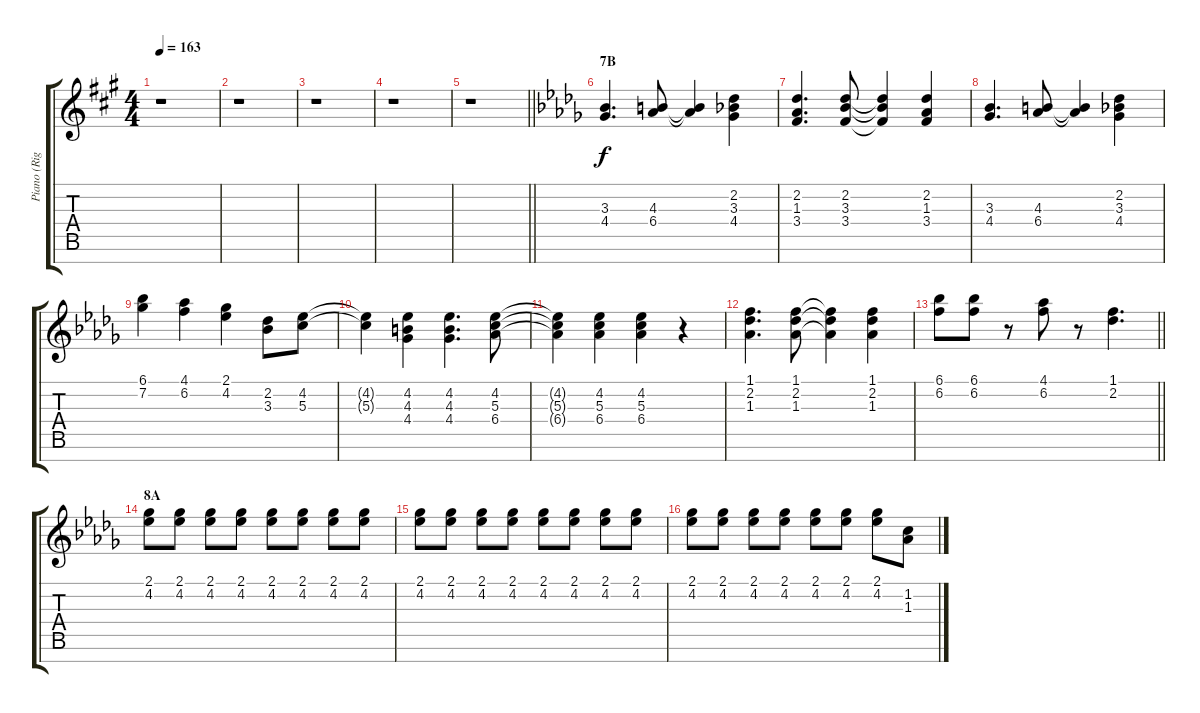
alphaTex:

\track ("Piano (Right Hand)" "Piano (Rig") {instrument acousticgrandpiano}
\staff {score tabs}
\tuning (E5 B4 G4 D4 A3 E3 B2) {hide}
\ts (4 4)
\tempo 163
\clef g2
\ks a
r.1{dy f} |
r.1 |
r.1 |
r.1 |
\barLineRight lightlight
r.1 |
\section ("" "7B")
\ks db
(3.3 4.4).4{d} (4.3 6.4).8 (4.3{t} 6.4{t}).4 (2.2 3.3 4.4).4 |
(2.2 1.3 3.4).4{d} (2.2 3.3 3.4).8 (2.2{t} 3.3{t} 3.4{t}).4 (2.2 1.3 3.4).4 |
(3.3 4.4).4{d} (4.3 6.4).8 (4.3{t} 6.4{t}).4 (2.2 3.3 4.4).4 |
(6.1 7.2).4 (4.1 6.2).4 (2.1 4.2).4 (2.2 3.3).8 (4.2 5.3).8 |
(4.2{t} 5.3{t}).4 (4.2 4.3 4.4).4 (4.2 4.3 4.4).4{d} (4.2 5.3 6.4).8 |
(4.2{t} 5.3{t} 6.4{t}).4 (4.2 5.3 6.4).4 (4.2 5.3 6.4).4 r.4 |
(1.1 2.2 1.3).4{d} (1.1 2.2 1.3).8 (1.1{t} 2.2{t} 1.3{t}).4 (1.1 2.2 1.3).4 |
\barLineRight lightlight
(6.1 6.2).8 (6.1 6.2).8 r.8 (4.1 6.2).8 r.8 (1.1 2.2).4{d} |
\section ("" "8A")
(2.1 4.2).8 (2.1 4.2).8 (2.1 4.2).8 (2.1 4.2).8 (2.1 4.2).8 (2.1 4.2).8 (2.1 4.2).8 (2.1 4.2).8 |
(2.1 4.2).8 (2.1 4.2).8 (2.1 4.2).8 (2.1 4.2).8 (2.1 4.2).8 (2.1 4.2).8 (2.1 4.2).8 (2.1 4.2).8 |
(2.1 4.2).8 (2.1 4.2).8 (2.1 4.2).8 (2.1 4.2).8 (2.1 4.2).8 (2.1 4.2).8 (2.1 4.2).8 (1.2 1.3).8
